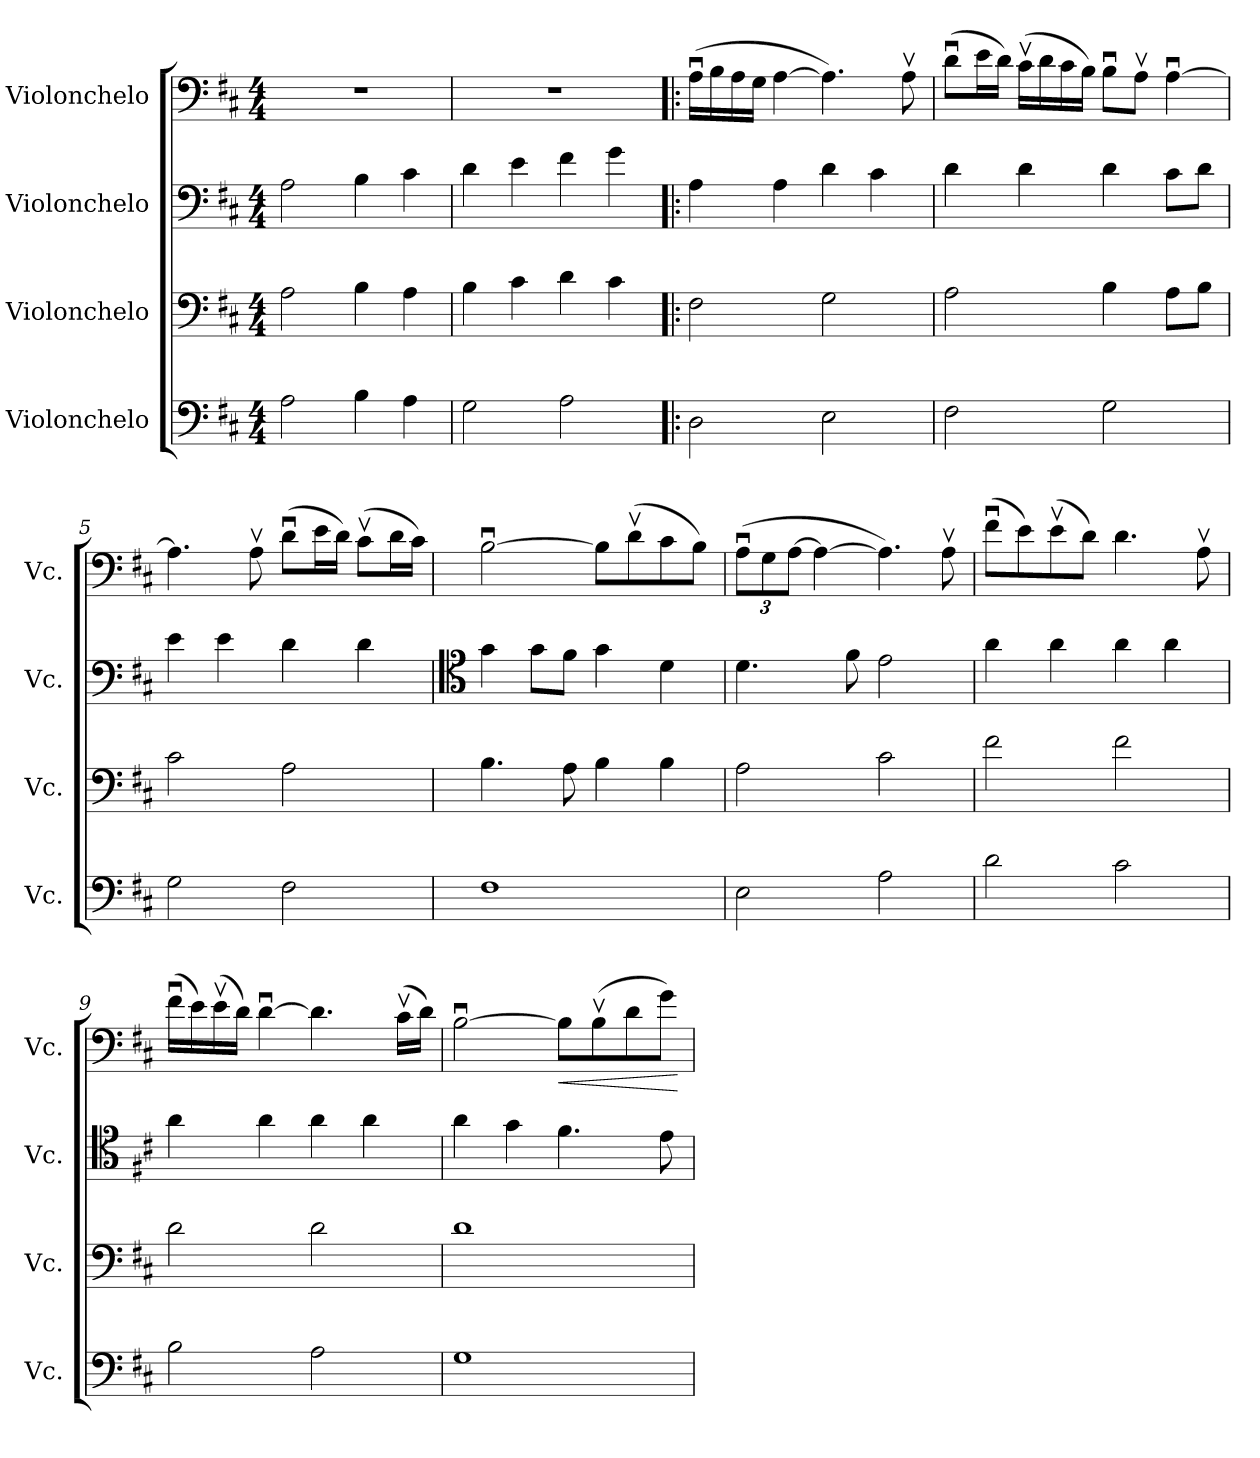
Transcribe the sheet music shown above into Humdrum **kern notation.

**kern	**kern	**kern	**kern	**dynam
*part4	*part3	*part2	*part1	*part1
*staff4	*staff3	*staff2	*staff1	*staff1
*I"Violonchelo	*I"Violonchelo	*I"Violonchelo	*I"Violonchelo	*
*I'Vc.	*I'Vc.	*I'Vc.	*I'Vc.	*
*clefF4	*clefF4	*clefF4	*clefF4	*
*k[f#c#]	*k[f#c#]	*k[f#c#]	*k[f#c#]	*
*M4/4	*M4/4	*M4/4	*M4/4	*
=1	=1	=1	=1	=1
2A\	2A\	2A\	1r	.
4B\	4B\	4B\	.	.
4A\	4A\	4c#\	.	.
=2	=2	=2	=2	=2
2G\	4B\	4d\	1r	.
.	4c#\	4e\	.	.
2A\	4d\	4f#\	.	.
.	4c#\	4g\	.	.
=3!|:	=3!|:	=3!|:	=3!|:	=3!|:
2D\	2F#\	4A\	(16Au\LL	.
.	.	.	16B\	.
.	.	.	16A\	.
.	.	.	16G\JJ	.
.	.	4A\	[4A\	.
2E\	2G\	4d\	4.A\])	.
.	.	4c#\	.	.
.	.	.	8Av\	.
=4	=4	=4	=4	=4
2F#\	2A\	4d\	(8du\L	.
.	.	.	16e\L	.
.	.	.	16d\JJ)	.
.	.	4d\	(16c#v\LL	.
.	.	.	16d\	.
.	.	.	16c#\	.
.	.	.	16B\JJ)	.
2G\	4B\	4d\	8Bu\L	.
.	.	.	8Av\J	.
.	8A\L	8c#\L	[4Au\	.
.	8B\J	8d\J	.	.
!!LO:LB:g=z
=5	=5	=5	=5	=5
2G\	2c#\	4e\	4.A\]	.
.	.	4e\	.	.
.	.	.	8Av\	.
2F#\	2A\	4d\	(8du\L	.
.	.	.	16e\L	.
.	.	.	16d\JJ)	.
.	.	4d\	(8c#v\L	.
.	.	.	16d\L	.
.	.	.	16c#\JJ)	.
=6	=6	=6	=6	=6
*	*	*clefC4	*	*
1F#	4.B\	4g\	[2Bu\	.
.	.	8g\L	.	.
.	8A\	8f#\J	.	.
.	4B\	4g\	8B\L]	.
.	.	.	(8dv\	.
.	4B\	4d\	8c#\	.
.	.	.	8B\J)	.
=7	=7	=7	=7	=7
*	*	*	*Xbrackettup	*
2E\	2A\	4.d\	(12Au\L	.
.	.	.	12G\	.
.	.	.	[12A\J	.
.	.	.	4A\_	.
.	.	8f#\	.	.
2A\	2c#\	2e\	4.A\])	.
.	.	.	8Av\	.
=8	=8	=8	=8	=8
2d\	2f#\	4a\	(8f#u\L	.
.	.	.	8e\)	.
.	.	4a\	(8ev\	.
.	.	.	8d\J)	.
2c#\	2f#\	4a\	4.d\	.
.	.	4a\	.	.
.	.	.	8Av\	.
!!LO:PB:g=z
=9	=9	=9	=9	=9
2B\	2d\	4a\	(16f#u\LL	.
.	.	.	16e\)	.
.	.	.	(16ev\	.
.	.	.	16d\JJ)	.
.	.	4a\	[4du\	.
2A\	2d\	4a\	4.d\]	.
.	.	4a\	.	.
.	.	.	(16c#v\LL	.
.	.	.	16d\JJ)	.
=10	=10	=10	=10	=10
1G	1d	4a\	[2Bu\	.
.	.	4g\	.	.
!	!	!	!	!LO:HP:b
.	.	4.f#\	8B\L]	<
.	.	.	(8Bv\	.
.	.	.	8d\	.
.	.	8e\	8g\J)	.
.	.	.	.	[
=	=	=	=	=
*-	*-	*-	*-	*-
